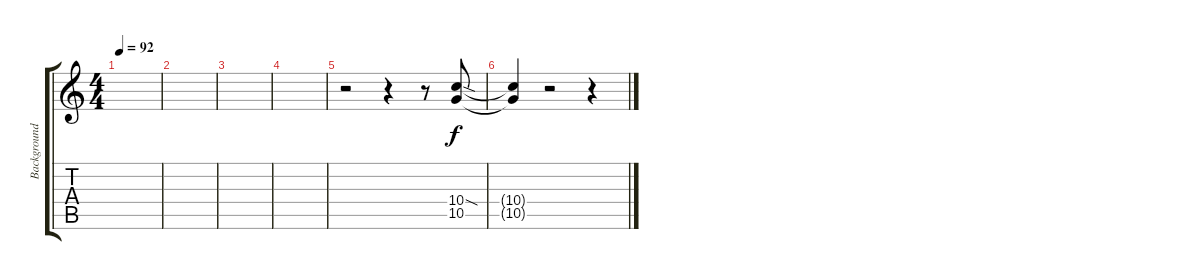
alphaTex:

\track ("Background" "Background") {instrument distortionguitar}
\staff {score tabs}
\tuning (E4 B3 G3 D3 A2 E2) {hide}
\ts (4 4)
\tempo 92
\clef g2
\ks c
|
|
|
|
r.2 r.4 r.8 (10.4{sod} 10.5).8{volume 13} |
(10.4{t} 10.5{t}).4 r.2 r.4
